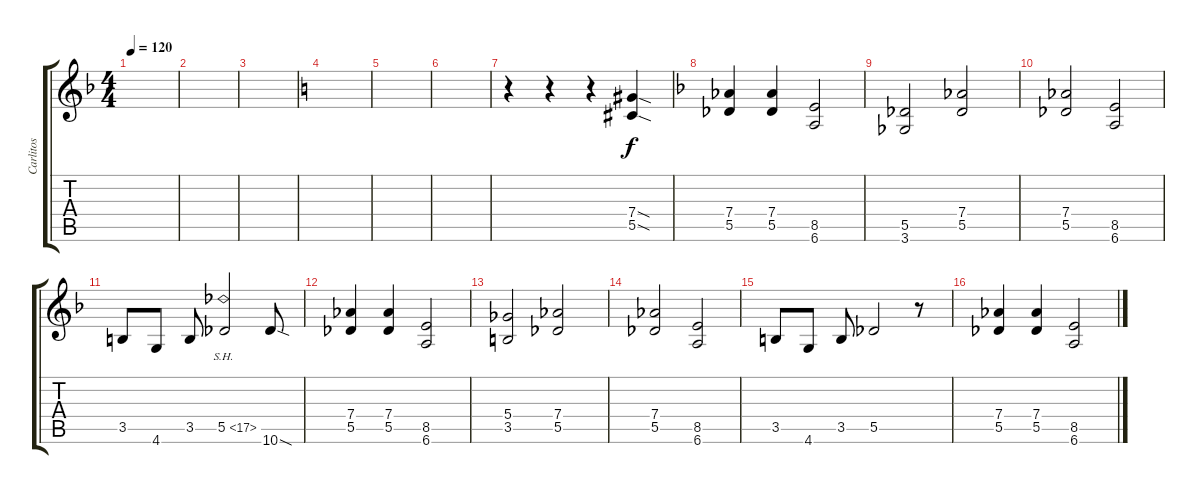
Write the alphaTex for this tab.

\track ("Carlitos" "Carlitos") {instrument distortionguitar}
\staff {score tabs}
\tuning (Eb4 Bb3 Gb3 Db3 Ab2 Eb2) {hide}
\ts (4 4)
\tempo 120
\clef g2
\ks dminor
|
|
|
\ks c
|
|
|
r.4 r.4 r.4 (7.4{sod} 5.5{sod}).4{volume 16} |
\ks dminor
(7.4 5.5).4 (7.4 5.5).4 (8.5 6.6).2 |
(5.5 3.6).2 (7.4 5.5).2 |
(7.4 5.5).2 (8.5 6.6).2 |
3.5.8 4.6.8 3.5.8 5.5{sh 12}.2 10.6{sod}.8 |
(7.4 5.5).4 (7.4 5.5).4 (8.5 6.6).2 |
(5.4 3.5).2 (7.4 5.5).2 |
(7.4 5.5).2 (8.5 6.6).2 |
3.5.8 4.6.8 3.5.8 5.5.2 r.8 |
(7.4 5.5).4 (7.4 5.5).4 (8.5 6.6).2
